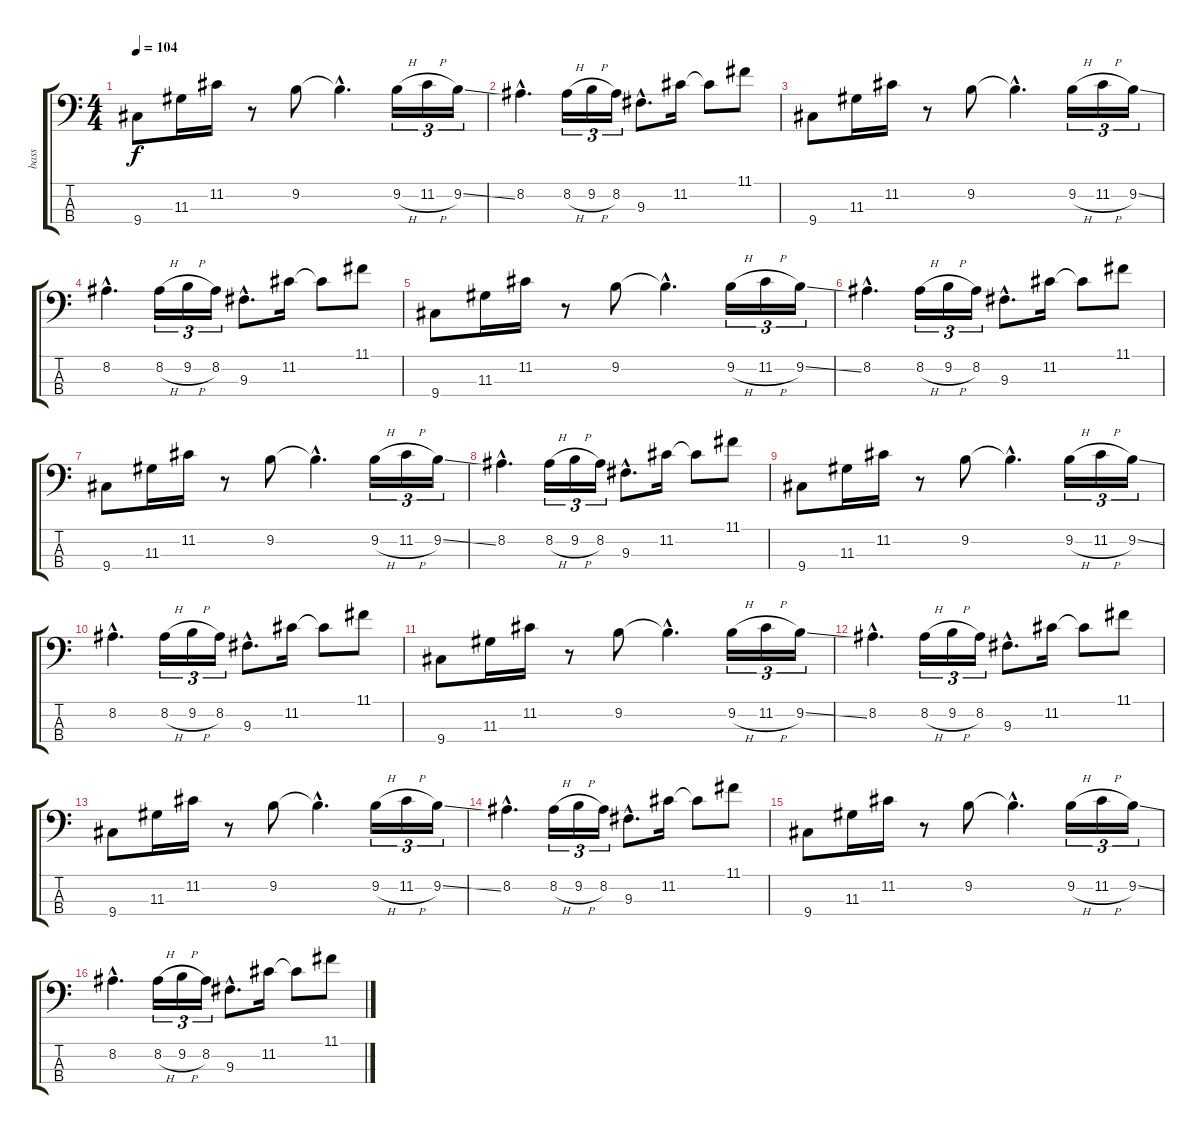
\track ("bass" "bass") {instrument electricbasspick}
\staff {score tabs}
\tuning (G2 D2 A1 E1) {hide}
\ts (4 4)
\tempo 104
\clef f4
\ks c
9.4.8{dy f instrument electricbasspick} 11.3.16 11.2.16 r.8 9.2.8 9.2{hac t}.4{d} 9.2{h}.16{tu (3 2)} 11.2{h}.16{tu (3 2)} 9.2{ss}.16{tu (3 2)} |
8.2{hac}.4{d} 8.2{h}.16{tu (3 2)} 9.2{h}.16{tu (3 2)} 8.2.16{tu (3 2)} 9.3{hac}.8{d} 11.2.16 11.2{t}.8 11.1.8 |
9.4.8 11.3.16 11.2.16 r.8 9.2.8 9.2{hac t}.4{d} 9.2{h}.16{tu (3 2)} 11.2{h}.16{tu (3 2)} 9.2{ss}.16{tu (3 2)} |
8.2{hac}.4{d} 8.2{h}.16{tu (3 2)} 9.2{h}.16{tu (3 2)} 8.2.16{tu (3 2)} 9.3{hac}.8{d} 11.2.16 11.2{t}.8 11.1.8 |
9.4.8 11.3.16 11.2.16 r.8 9.2.8 9.2{hac t}.4{d} 9.2{h}.16{tu (3 2)} 11.2{h}.16{tu (3 2)} 9.2{ss}.16{tu (3 2)} |
8.2{hac}.4{d} 8.2{h}.16{tu (3 2)} 9.2{h}.16{tu (3 2)} 8.2.16{tu (3 2)} 9.3{hac}.8{d} 11.2.16 11.2{t}.8 11.1.8 |
9.4.8 11.3.16 11.2.16 r.8 9.2.8 9.2{hac t}.4{d} 9.2{h}.16{tu (3 2)} 11.2{h}.16{tu (3 2)} 9.2{ss}.16{tu (3 2)} |
8.2{hac}.4{d} 8.2{h}.16{tu (3 2)} 9.2{h}.16{tu (3 2)} 8.2.16{tu (3 2)} 9.3{hac}.8{d} 11.2.16 11.2{t}.8 11.1.8 |
9.4.8 11.3.16 11.2.16 r.8 9.2.8 9.2{hac t}.4{d} 9.2{h}.16{tu (3 2)} 11.2{h}.16{tu (3 2)} 9.2{ss}.16{tu (3 2)} |
8.2{hac}.4{d} 8.2{h}.16{tu (3 2)} 9.2{h}.16{tu (3 2)} 8.2.16{tu (3 2)} 9.3{hac}.8{d} 11.2.16 11.2{t}.8 11.1.8 |
9.4.8 11.3.16 11.2.16 r.8 9.2.8 9.2{hac t}.4{d} 9.2{h}.16{tu (3 2)} 11.2{h}.16{tu (3 2)} 9.2{ss}.16{tu (3 2)} |
8.2{hac}.4{d} 8.2{h}.16{tu (3 2)} 9.2{h}.16{tu (3 2)} 8.2.16{tu (3 2)} 9.3{hac}.8{d} 11.2.16 11.2{t}.8 11.1.8 |
9.4.8 11.3.16 11.2.16 r.8 9.2.8 9.2{hac t}.4{d} 9.2{h}.16{tu (3 2)} 11.2{h}.16{tu (3 2)} 9.2{ss}.16{tu (3 2)} |
8.2{hac}.4{d} 8.2{h}.16{tu (3 2)} 9.2{h}.16{tu (3 2)} 8.2.16{tu (3 2)} 9.3{hac}.8{d} 11.2.16 11.2{t}.8 11.1.8 |
9.4.8 11.3.16 11.2.16 r.8 9.2.8 9.2{hac t}.4{d} 9.2{h}.16{tu (3 2)} 11.2{h}.16{tu (3 2)} 9.2{ss}.16{tu (3 2)} |
8.2{hac}.4{d} 8.2{h}.16{tu (3 2)} 9.2{h}.16{tu (3 2)} 8.2.16{tu (3 2)} 9.3{hac}.8{d} 11.2.16 11.2{t}.8 11.1.8
